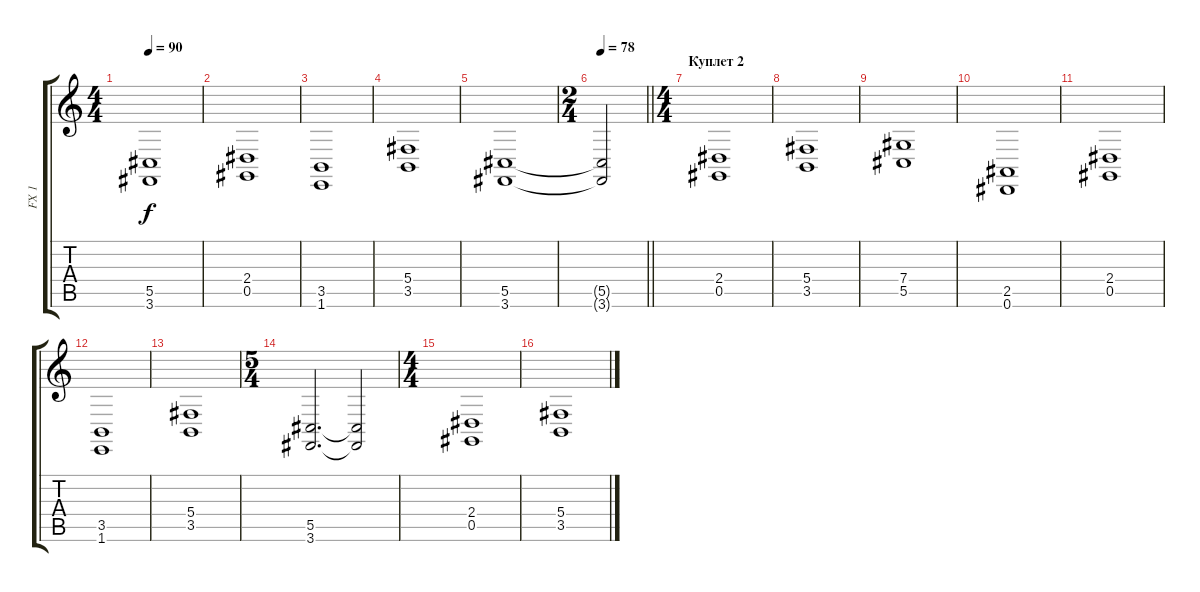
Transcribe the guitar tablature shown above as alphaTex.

\track ("FX 1" "FX 1") {instrument synthvoice}
\staff {score tabs}
\tuning (Eb4 Bb3 Gb3 Db3 Ab2 Eb2) {hide}
\ts (4 4)
\tempo 90
\clef g2
\ks c
(5.5 3.6).1{dy f} |
(2.4 0.5).1 |
(3.5 1.6).1 |
(5.4 3.5).1 |
(5.5 3.6).1 |
\ts (2 4)
\tempo 78
\barLineRight lightlight
(5.5{t} 3.6{t}).2 |
\ts (4 4)
\section ("" "Куплет 2")
(2.4 0.5).1 |
(5.4 3.5).1 |
(7.4 5.5).1 |
(2.5 0.6).1 |
(2.4 0.5).1 |
(3.5 1.6).1 |
(5.4 3.5).1 |
\ts (5 4)
(5.5 3.6).2{d} (5.5{t} 3.6{t}).2 |
\ts (4 4)
(2.4 0.5).1 |
(5.4 3.5).1
